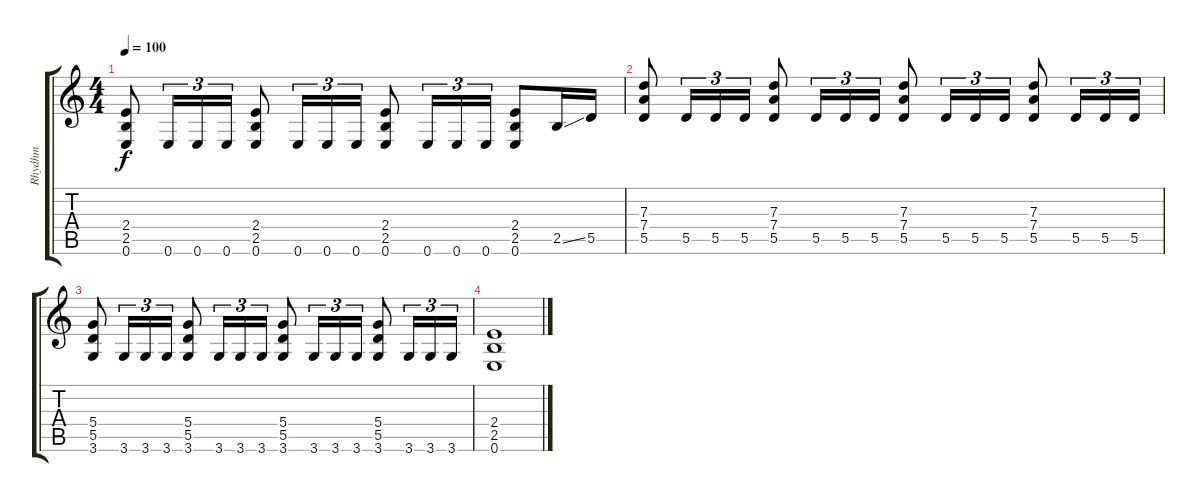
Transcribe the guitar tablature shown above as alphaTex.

\track ("Rhydhm" "Rhydhm") {instrument distortionguitar}
\staff {score tabs}
\tuning (E4 B3 G3 D3 A2 E2) {hide}
\ts (4 4)
\tempo 100
\clef g2
\ks c
(2.4 2.5 0.6).8{dy f} 0.6.16{tu (3 2)} 0.6.16{tu (3 2)} 0.6.16{tu (3 2)} (2.4 2.5 0.6).8 0.6.16{tu (3 2)} 0.6.16{tu (3 2)} 0.6.16{tu (3 2)} (2.4 2.5 0.6).8 0.6.16{tu (3 2)} 0.6.16{tu (3 2)} 0.6.16{tu (3 2)} (2.4 2.5 0.6).8 2.5{ss}.16 5.5.16 |
(7.3 7.4 5.5).8 5.5.16{tu (3 2)} 5.5.16{tu (3 2)} 5.5.16{tu (3 2)} (7.3 7.4 5.5).8 5.5.16{tu (3 2)} 5.5.16{tu (3 2)} 5.5.16{tu (3 2)} (7.3 7.4 5.5).8 5.5.16{tu (3 2)} 5.5.16{tu (3 2)} 5.5.16{tu (3 2)} (7.3 7.4 5.5).8 5.5.16{tu (3 2)} 5.5.16{tu (3 2)} 5.5.16{tu (3 2)} |
(5.4 5.5 3.6).8 3.6.16{tu (3 2)} 3.6.16{tu (3 2)} 3.6.16{tu (3 2)} (5.4 5.5 3.6).8 3.6.16{tu (3 2)} 3.6.16{tu (3 2)} 3.6.16{tu (3 2)} (5.4 5.5 3.6).8 3.6.16{tu (3 2)} 3.6.16{tu (3 2)} 3.6.16{tu (3 2)} (5.4 5.5 3.6).8 3.6.16{tu (3 2)} 3.6.16{tu (3 2)} 3.6.16{tu (3 2)} |
(2.4 2.5 0.6).1
